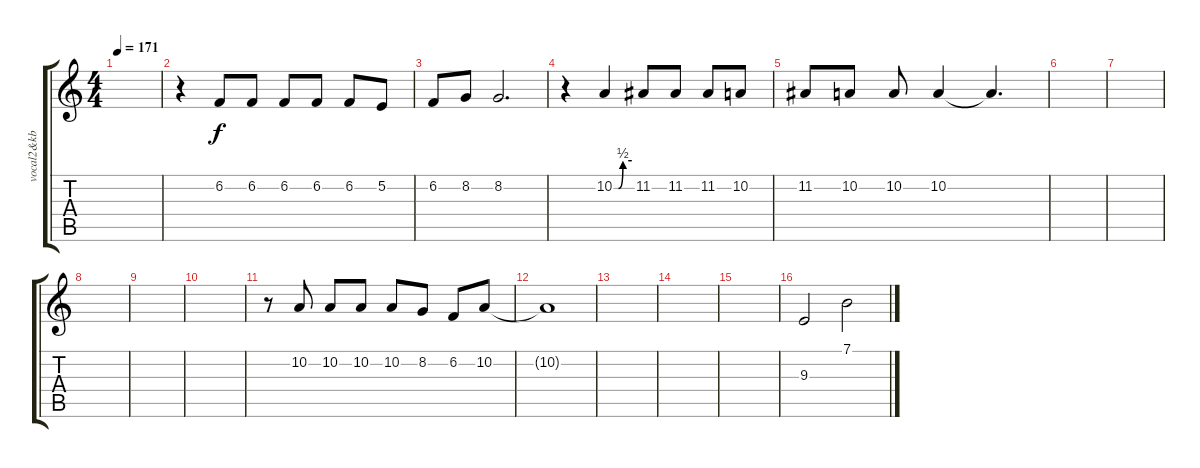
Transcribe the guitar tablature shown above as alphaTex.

\track ("vocal2&kb" "vocal2&kb") {instrument harmonica}
\staff {score tabs}
\tuning (E4 B3 G3 D3 A2 E2) {hide}
\ts (4 4)
\tempo 171
\clef g2
\ks c
|
r.4{volume 12 balance 8 instrument contrabass} 6.2.8{dy f} 6.2.8 6.2.8 6.2.8 6.2.8 5.2.8 |
6.2.8 8.2.8 8.2.2{d} |
r.4 10.2{be (custom 0 0 15 0 30 2 60 2)}.4 11.2.8 11.2.8 11.2.8 10.2.8 |
11.2.8 10.2.8 10.2.8 10.2.4 10.2{t}.4{d} |
|
|
|
|
|
r.8 10.2.8 10.2.8 10.2.8 10.2.8 8.2.8 6.2.8 10.2.8 |
10.2{t}.1 |
|
|
|
9.3.2 7.1.2
